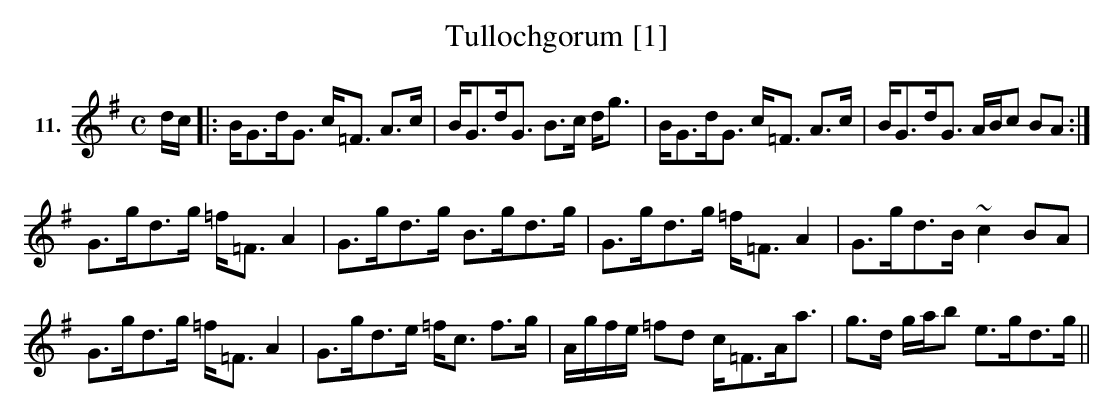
X:1
T:Tullochgorum [1]
M:C
L:1/8
K:G
V:1 clef=treble name="11."
[V:1] d/c/|:B<Gd<G c<=F A>c|B<Gd<G B>c d<g|B<Gd<G c<=F A>c|B<Gd<G A/B/c BA:|
G>gd>g =f<=F A2|G>gd>g B>gd>g|G>gd>g =f<=F A2|G>gd>B ~c2 BA|
G>gd>g =f<=F A2|G>gd>e =f<c f>g|A/g/f/e/ =fd c<=FA<a|g>d g/a/b e>gd>g||
